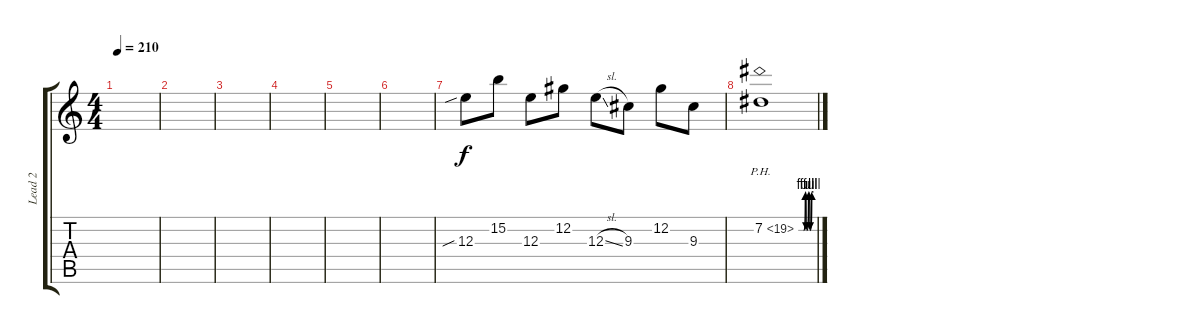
\track ("Lead 2" "Lead 2") {instrument distortionguitar}
\staff {score tabs}
\tuning (Db4 Ab3 E3 B2 Gb2 Db2) {hide}
\ts (4 4)
\tempo 210
\clef g2
\ks c
|
|
|
|
|
|
12.3{sib}.8 15.2.8 12.3.8 12.2.8 12.3{sl}.8 9.3.8 12.2.8 9.3.8 |
7.2{be (custom 0 0 15 0 20 0 27 4 30 0 33 0 40 4 46 0 53 4 60 4) ph 12}.1
